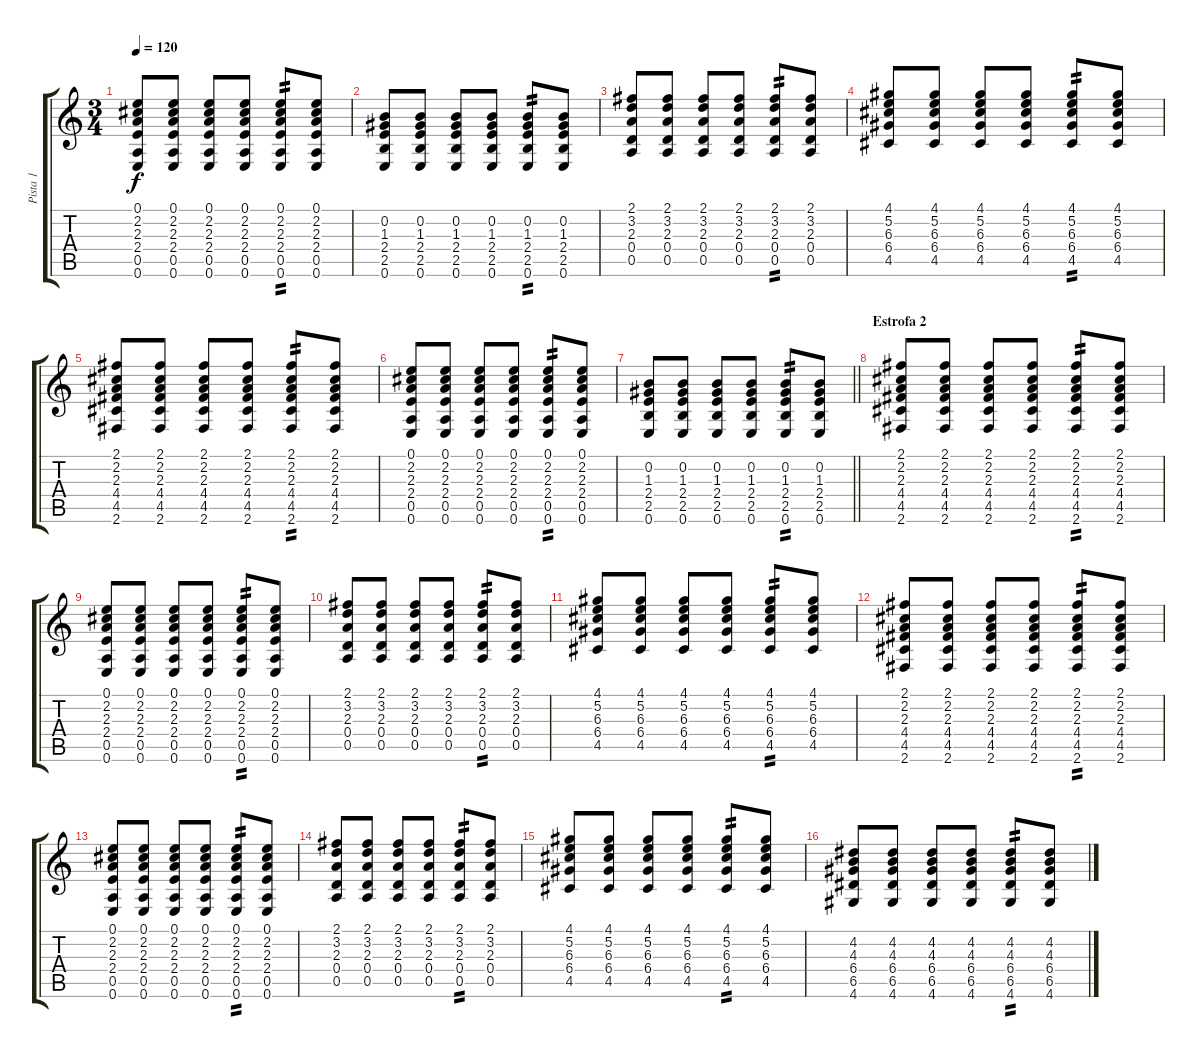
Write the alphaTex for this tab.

\track ("Pista 1" "Pista 1") {instrument acousticguitarnylon}
\staff {score tabs}
\tuning (E4 B3 G3 D3 A2 E2) {hide}
\ts (3 4)
\tempo 120
\clef g2
\ks c
(0.1 2.2 2.3 2.4 0.5 0.6).8{dy f} (0.1 2.2 2.3 2.4 0.5 0.6).8 (0.1 2.2 2.3 2.4 0.5 0.6).8 (0.1 2.2 2.3 2.4 0.5 0.6).8 (0.1 2.2 2.3 2.4 0.5 0.6).8{tp 2} (0.1 2.2 2.3 2.4 0.5 0.6).8 |
(0.2 1.3 2.4 2.5 0.6).8 (0.2 1.3 2.4 2.5 0.6).8 (0.2 1.3 2.4 2.5 0.6).8 (0.2 1.3 2.4 2.5 0.6).8 (0.2 1.3 2.4 2.5 0.6).8{tp 2} (0.2 1.3 2.4 2.5 0.6).8 |
(2.1 3.2 2.3 0.4 0.5).8 (2.1 3.2 2.3 0.4 0.5).8 (2.1 3.2 2.3 0.4 0.5).8 (2.1 3.2 2.3 0.4 0.5).8 (2.1 3.2 2.3 0.4 0.5).8{tp 2} (2.1 3.2 2.3 0.4 0.5).8 |
(4.1 5.2 6.3 6.4 4.5).8 (4.1 5.2 6.3 6.4 4.5).8 (4.1 5.2 6.3 6.4 4.5).8 (4.1 5.2 6.3 6.4 4.5).8 (4.1 5.2 6.3 6.4 4.5).8{tp 2} (4.1 5.2 6.3 6.4 4.5).8 |
(2.1 2.2 2.3 4.4 4.5 2.6).8 (2.1 2.2 2.3 4.4 4.5 2.6).8 (2.1 2.2 2.3 4.4 4.5 2.6).8 (2.1 2.2 2.3 4.4 4.5 2.6).8 (2.1 2.2 2.3 4.4 4.5 2.6).8{tp 2} (2.1 2.2 2.3 4.4 4.5 2.6).8 |
(0.1 2.2 2.3 2.4 0.5 0.6).8 (0.1 2.2 2.3 2.4 0.5 0.6).8 (0.1 2.2 2.3 2.4 0.5 0.6).8 (0.1 2.2 2.3 2.4 0.5 0.6).8 (0.1 2.2 2.3 2.4 0.5 0.6).8{tp 2} (0.1 2.2 2.3 2.4 0.5 0.6).8 |
\barLineRight lightlight
(0.2 1.3 2.4 2.5 0.6).8 (0.2 1.3 2.4 2.5 0.6).8 (0.2 1.3 2.4 2.5 0.6).8 (0.2 1.3 2.4 2.5 0.6).8 (0.2 1.3 2.4 2.5 0.6).8{tp 2} (0.2 1.3 2.4 2.5 0.6).8 |
\section ("" "Estrofa 2")
(2.1 2.2 2.3 4.4 4.5 2.6).8 (2.1 2.2 2.3 4.4 4.5 2.6).8 (2.1 2.2 2.3 4.4 4.5 2.6).8 (2.1 2.2 2.3 4.4 4.5 2.6).8 (2.1 2.2 2.3 4.4 4.5 2.6).8{tp 2} (2.1 2.2 2.3 4.4 4.5 2.6).8 |
(0.1 2.2 2.3 2.4 0.5 0.6).8 (0.1 2.2 2.3 2.4 0.5 0.6).8 (0.1 2.2 2.3 2.4 0.5 0.6).8 (0.1 2.2 2.3 2.4 0.5 0.6).8 (0.1 2.2 2.3 2.4 0.5 0.6).8{tp 2} (0.1 2.2 2.3 2.4 0.5 0.6).8 |
(2.1 3.2 2.3 0.4 0.5).8 (2.1 3.2 2.3 0.4 0.5).8 (2.1 3.2 2.3 0.4 0.5).8 (2.1 3.2 2.3 0.4 0.5).8 (2.1 3.2 2.3 0.4 0.5).8{tp 2} (2.1 3.2 2.3 0.4 0.5).8 |
(4.1 5.2 6.3 6.4 4.5).8 (4.1 5.2 6.3 6.4 4.5).8 (4.1 5.2 6.3 6.4 4.5).8 (4.1 5.2 6.3 6.4 4.5).8 (4.1 5.2 6.3 6.4 4.5).8{tp 2} (4.1 5.2 6.3 6.4 4.5).8 |
(2.1 2.2 2.3 4.4 4.5 2.6).8 (2.1 2.2 2.3 4.4 4.5 2.6).8 (2.1 2.2 2.3 4.4 4.5 2.6).8 (2.1 2.2 2.3 4.4 4.5 2.6).8 (2.1 2.2 2.3 4.4 4.5 2.6).8{tp 2} (2.1 2.2 2.3 4.4 4.5 2.6).8 |
(0.1 2.2 2.3 2.4 0.5 0.6).8 (0.1 2.2 2.3 2.4 0.5 0.6).8 (0.1 2.2 2.3 2.4 0.5 0.6).8 (0.1 2.2 2.3 2.4 0.5 0.6).8 (0.1 2.2 2.3 2.4 0.5 0.6).8{tp 2} (0.1 2.2 2.3 2.4 0.5 0.6).8 |
(2.1 3.2 2.3 0.4 0.5).8 (2.1 3.2 2.3 0.4 0.5).8 (2.1 3.2 2.3 0.4 0.5).8 (2.1 3.2 2.3 0.4 0.5).8 (2.1 3.2 2.3 0.4 0.5).8{tp 2} (2.1 3.2 2.3 0.4 0.5).8 |
(4.1 5.2 6.3 6.4 4.5).8 (4.1 5.2 6.3 6.4 4.5).8 (4.1 5.2 6.3 6.4 4.5).8 (4.1 5.2 6.3 6.4 4.5).8 (4.1 5.2 6.3 6.4 4.5).8{tp 2} (4.1 5.2 6.3 6.4 4.5).8 |
(4.2 4.3 6.4 6.5 4.6).8 (4.2 4.3 6.4 6.5 4.6).8 (4.2 4.3 6.4 6.5 4.6).8 (4.2 4.3 6.4 6.5 4.6).8 (4.2 4.3 6.4 6.5 4.6).8{tp 2} (4.2 4.3 6.4 6.5 4.6).8
